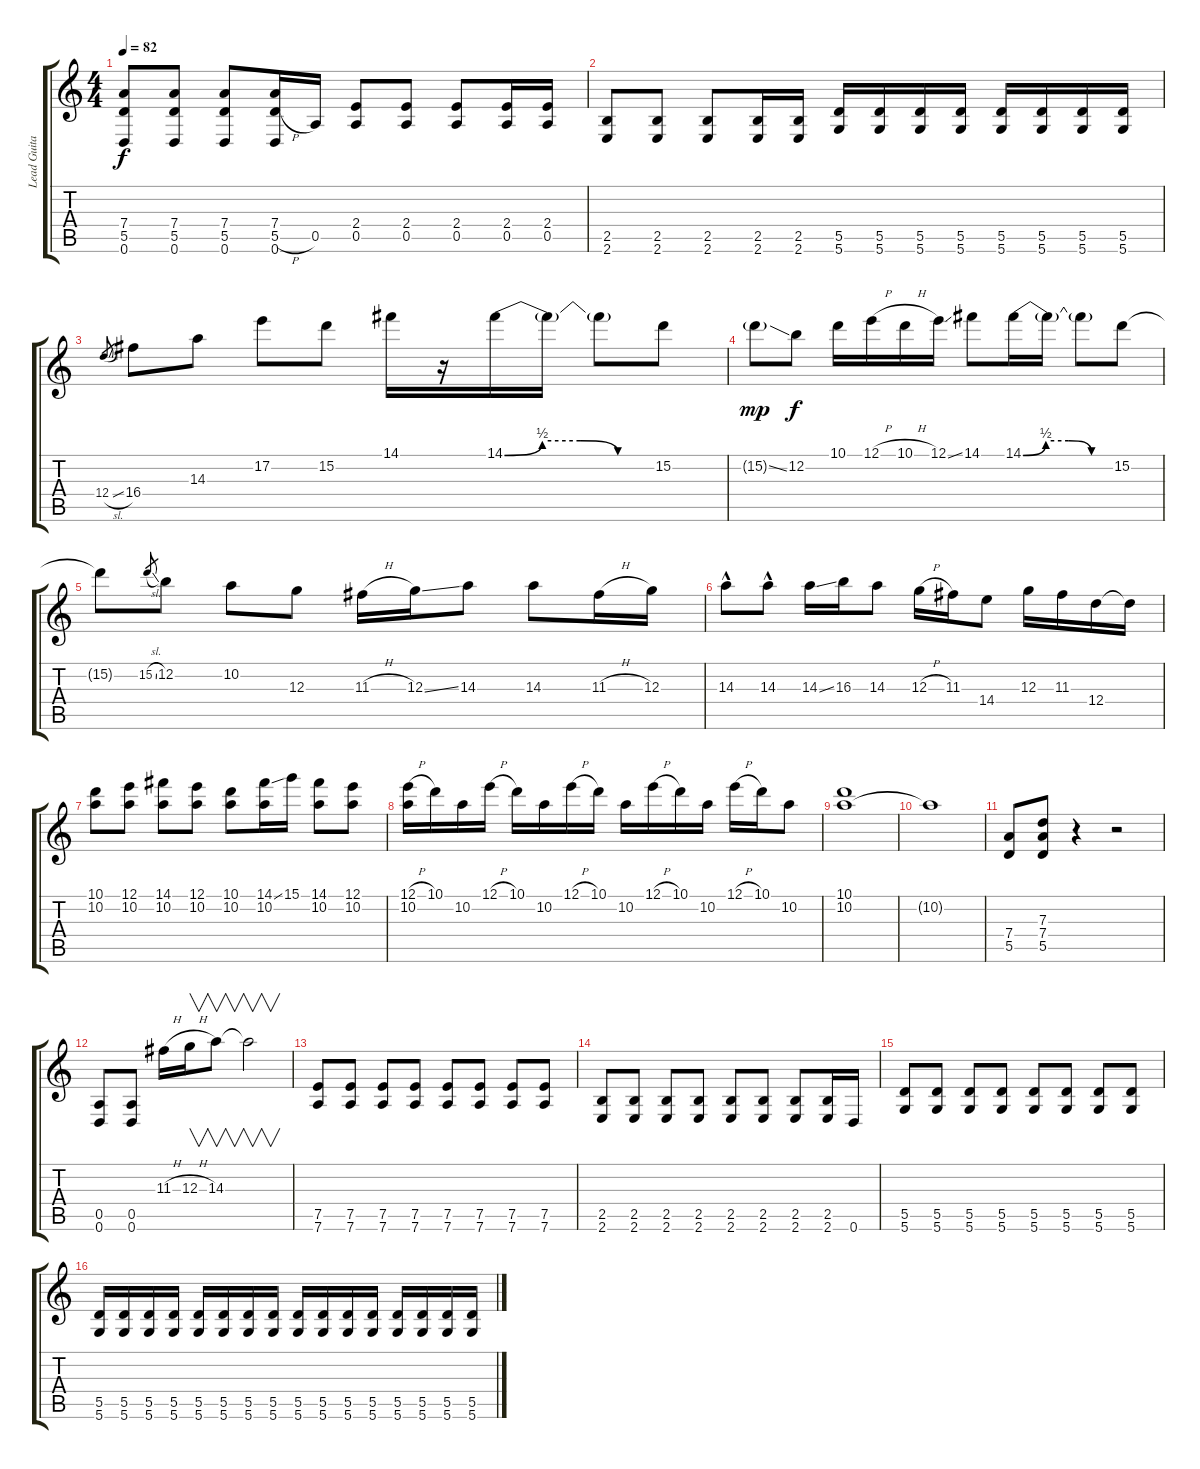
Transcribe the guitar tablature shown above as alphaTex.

\track ("Lead Guitar" "Lead Guita") {instrument distortionguitar}
\staff {score tabs}
\tuning (E4 B3 G3 D3 A2 D2) {hide}
\ts (4 4)
\tempo 82
\clef g2
\ks c
(7.4 5.5 0.6).8{dy f} (7.4 5.5 0.6).8 (7.4 5.5 0.6).8 (7.4 5.5{h} 0.6).16 0.5.16 (2.4 0.5).8 (2.4 0.5).8 (2.4 0.5).8 (2.4 0.5).16 (2.4 0.5).16 |
(2.5 2.6).8 (2.5 2.6).8 (2.5 2.6).8 (2.5 2.6).16 (2.5 2.6).16 (5.5 5.6).16 (5.5 5.6).16 (5.5 5.6).16 (5.5 5.6).16 (5.5 5.6).16 (5.5 5.6).16 (5.5 5.6).16 (5.5 5.6).16 |
12.4{sl}.8{gr} 16.4.8 14.3.8 17.2.8 15.2.8 14.1.16 r.16 14.1{be (custom 0 0 15 2 30 2 45 0 60 0)}.16 14.1{t}.16 14.1{t}.8 15.2.8 |
15.2{ss g}.8{dy mp} 12.2.8{dy f} 10.1.16 12.1{h}.16 10.1{h}.16 12.1{ss}.16 14.1.8 14.1{be (custom 0 0 15 2 30 2 45 0 60 0)}.16 14.1{t}.16 14.1{t}.8 15.2.8 |
15.2{t}.8 15.2{sl}.8{gr} 12.2.8 10.2.8 12.3.8 11.3{h}.16 12.3{ss}.16 14.3.8 14.3.8 11.3{h}.16 12.3.16 |
14.3{hac}.8 14.3{hac}.8 14.3{ss}.16 16.3.16 14.3.8 12.3{h}.16 11.3.16 14.4.8 12.3.16 11.3.16 12.4.16 12.4{t}.16 |
(10.1 10.2).8 (12.1 10.2).8 (14.1 10.2).8 (12.1 10.2).8 (10.1 10.2).8 (14.1{ss} 10.2).16 15.1.16 (14.1 10.2).8 (12.1 10.2).8 |
(12.1{h} 10.2).16 10.1.16 10.2.16 12.1{h}.16 10.1.16 10.2.16 12.1{h}.16 10.1.16 10.2.16 12.1{h}.16 10.1.16 10.2.16 12.1{h}.16 10.1.16 10.2.8 |
(10.1 10.2).1 |
10.2{t}.1 |
(7.4 5.5).8 (7.3 7.4 5.5).8 r.4 r.2 |
(0.5 0.6).8 (0.5 0.6).8 11.3{h}.16 12.3{h}.16{v} 14.3.8{v} 14.3{t}.2{v} |
(7.5 7.6).8 (7.5 7.6).8 (7.5 7.6).8 (7.5 7.6).8 (7.5 7.6).8 (7.5 7.6).8 (7.5 7.6).8 (7.5 7.6).8 |
(2.5 2.6).8 (2.5 2.6).8 (2.5 2.6).8 (2.5 2.6).8 (2.5 2.6).8 (2.5 2.6).8 (2.5 2.6).8 (2.5 2.6).16 0.6.16 |
(5.5 5.6).8 (5.5 5.6).8 (5.5 5.6).8 (5.5 5.6).8 (5.5 5.6).8 (5.5 5.6).8 (5.5 5.6).8 (5.5 5.6).8 |
(5.5 5.6).16{volume 8 instrument electricguitarmuted} (5.5 5.6).16 (5.5 5.6).16 (5.5 5.6).16 (5.5 5.6).16 (5.5 5.6).16 (5.5 5.6).16 (5.5 5.6).16 (5.5 5.6).16 (5.5 5.6).16 (5.5 5.6).16{volume 12 instrument distortionguitar} (5.5 5.6).16 (5.5 5.6).16 (5.5 5.6).16 (5.5 5.6).16 (5.5 5.6).16
